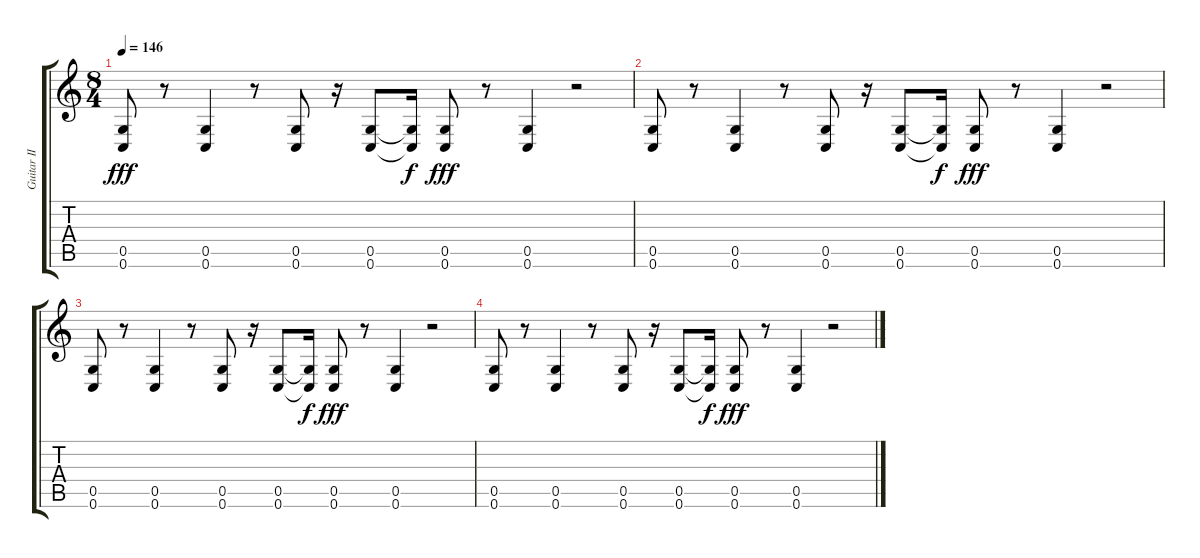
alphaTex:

\track ("Guitar II" "Guitar II") {instrument distortionguitar}
\staff {score tabs}
\tuning (D4 A3 F3 C3 G2 C2) {hide}
\ts (8 4)
\tempo 146
\clef g2
\ks c
(0.5 0.6).8{dy fff} r.8 (0.5 0.6).4 r.8 (0.5 0.6).8 r.16 (0.5 0.6).8 (0.5{t} 0.6{t}).16{dy f} (0.5 0.6).8{dy fff} r.8 (0.5 0.6).4 r.2 |
(0.5 0.6).8 r.8 (0.5 0.6).4 r.8 (0.5 0.6).8 r.16 (0.5 0.6).8 (0.5{t} 0.6{t}).16{dy f} (0.5 0.6).8{dy fff} r.8 (0.5 0.6).4 r.2 |
(0.5 0.6).8 r.8 (0.5 0.6).4 r.8 (0.5 0.6).8 r.16 (0.5 0.6).8 (0.5{t} 0.6{t}).16{dy f} (0.5 0.6).8{dy fff} r.8 (0.5 0.6).4 r.2 |
(0.5 0.6).8 r.8 (0.5 0.6).4 r.8 (0.5 0.6).8 r.16 (0.5 0.6).8 (0.5{t} 0.6{t}).16{dy f} (0.5 0.6).8{dy fff} r.8 (0.5 0.6).4 r.2
